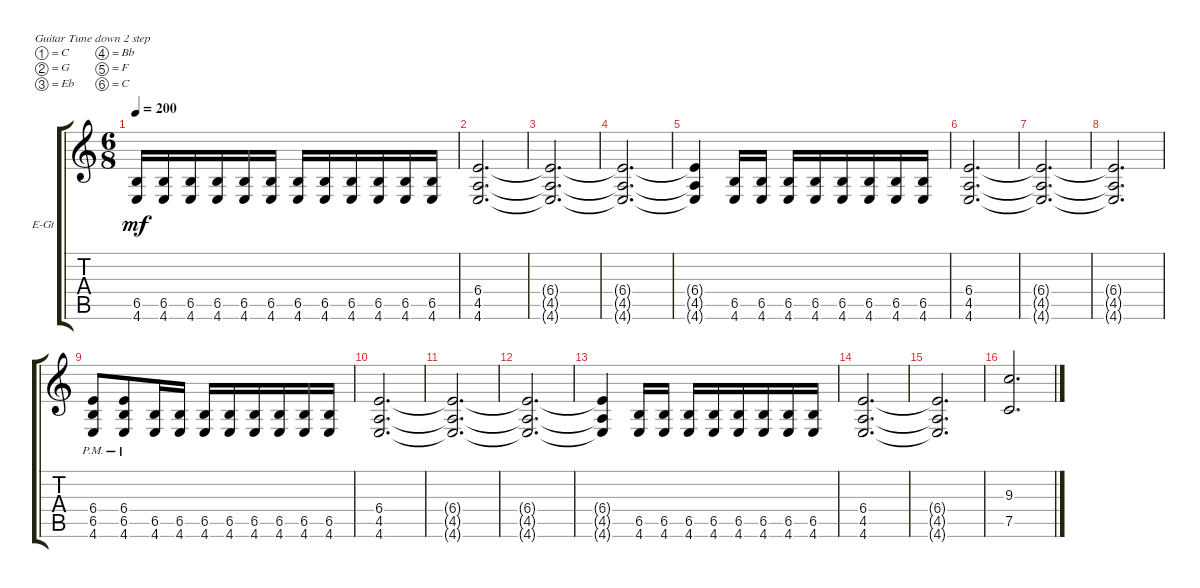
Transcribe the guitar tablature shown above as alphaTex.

\defaultSystemsLayout 4
\bracketExtendMode groupsimilarinstruments
\firstSystemTrackNameOrientation horizontal
\otherSystemsTrackNameOrientation horizontal
\track ("Knight Rhythm" "E-Gt") {instrument overdrivenguitar}
\staff {score tabs}
\tuning (C4 G3 Eb3 Bb2 F2 C2)
\ts (6 8)
\ac
\tempo 200
\clef g2
\ks aminor
(4.6 6.5).16{dy mf instrument overdrivenguitar} (4.6 6.5).16 (4.6 6.5).16 (4.6 6.5).16 (4.6 6.5).16 (4.6 6.5).16 (4.6 6.5).16 (4.6 6.5).16 (4.6 6.5).16 (4.6 6.5).16 (4.6 6.5).16 (4.6 6.5).16 |
(4.5 6.4 4.6).2{d} |
(4.6{t} 4.5{t} 6.4{t}).2{d} |
(4.6{t} 4.5{t} 6.4{t}).2{d} |
(4.6{t} 4.5{t} 6.4{t}).4 (4.6 6.5).16 (4.6 6.5).16 (4.6 6.5).16 (4.6 6.5).16 (4.6 6.5).16 (4.6 6.5).16 (4.6 6.5).16 (4.6 6.5).16 |
(4.6 4.5 6.4).2{d} |
(4.6{t} 4.5{t} 6.4{t}).2{d} |
(6.4{t} 4.5{t} 4.6{t}).2{d} |
(4.6{pm} 6.5{pm} 6.4{pm}).8 (4.6{pm} 6.5{pm} 6.4{pm}).8 (4.6 6.5).16 (4.6 6.5).16 (4.6 6.5).16 (4.6 6.5).16 (4.6 6.5).16 (4.6 6.5).16 (4.6 6.5).16 (4.6 6.5).16 |
(4.5 6.4 4.6).2{d} |
(4.6{t} 4.5{t} 6.4{t}).2{d} |
(4.6{t} 4.5{t} 6.4{t}).2{d} |
(4.6{t} 4.5{t} 6.4{t}).4 (4.6 6.5).16 (4.6 6.5).16 (4.6 6.5).16 (4.6 6.5).16 (4.6 6.5).16 (4.6 6.5).16 (4.6 6.5).16 (4.6 6.5).16 |
(4.5 6.4 4.6).2{d} |
(4.6{t} 4.5{t} 6.4{t}).2{d} |
(7.5 9.3).2{d}
